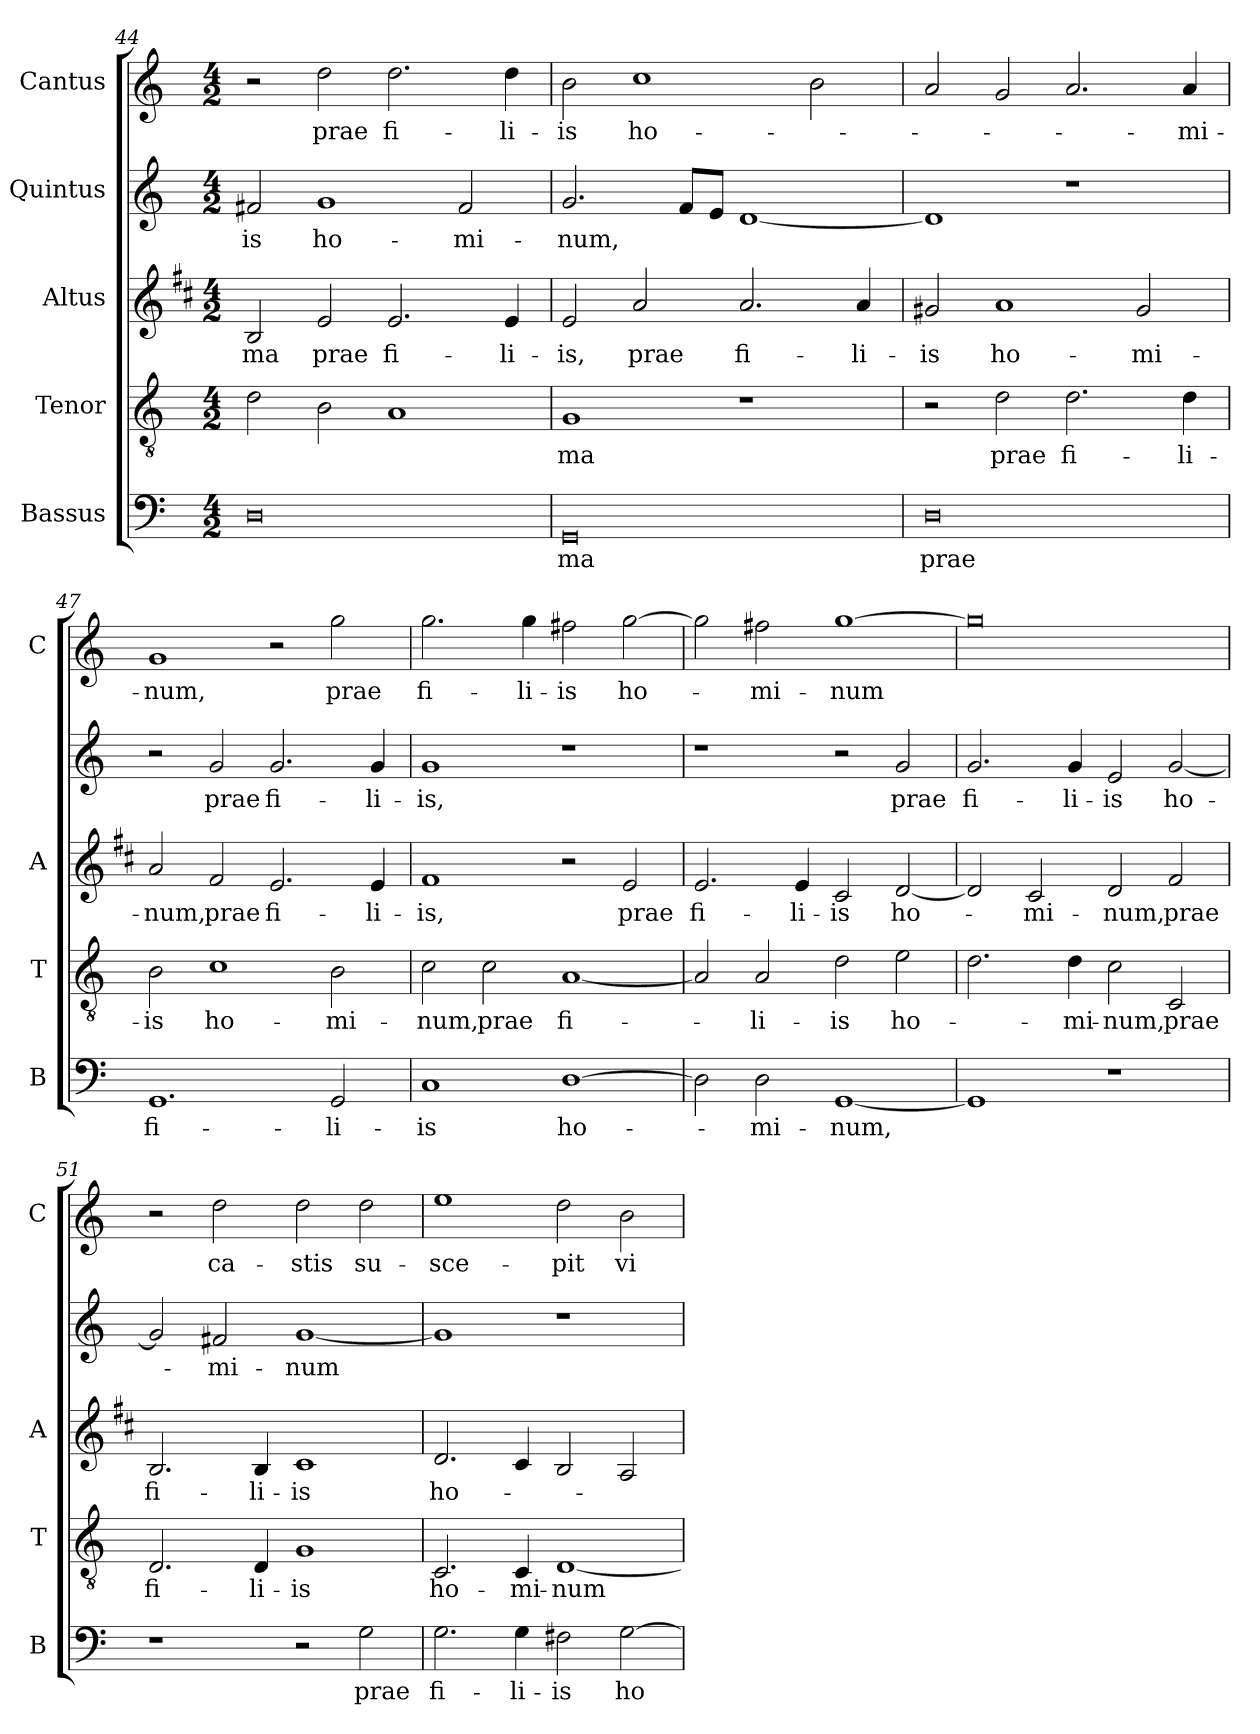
**kern	**text	**kern	**text	**kern	**text	**kern	**text	**kern	**text
*part5	*part5	*part4	*part4	*part3	*part3	*part2	*part2	*part1	*part1
*staff5	*staff5	*staff4	*staff4	*staff3	*staff3	*staff2	*staff2	*staff1	*staff1
*I"Bassus	*	*I"Tenor	*	*I"Altus	*	*I"Quintus	*	*I"Cantus	*
*I'B	*	*I'T	*	*I'A	*	*	*	*I'C	*
*clefF4	*	*clefGv2	*	*clefG2	*	*clefG2	*	*clefG2	*
*	*	*	*	*ITrd1c2	*	*	*	*	*
*k[]	*	*k[]	*	*k[]	*	*k[]	*	*k[]	*
*C:	*	*C:	*	*C:	*	*C:	*	*C:	*
*M4/2	*	*M4/2	*	*M4/2	*	*M4/2	*	*M4/2	*
=44	=44	=44	=44	=44	=44	=44	=44	=44	=44
!	!	!	!	!	!LO:LY:b	!	!LO:LY:b	!	!
0D	.	2d\	.	2A/	-ma	2f#X/	-is	2r	.
!	!	!	!	!	!LO:LY:b	!	!LO:LY:b	!	!LO:LY:b
.	.	2B\	.	2d/	prae	1g	ho-	2dd\	prae
!	!	!	!	!	!LO:LY:b	!	!	!	!LO:LY:b
.	.	1A	.	2.d/	fi-	.	.	2.dd\	fi-
!	!	!	!	!	!	!	!LO:LY:b	!	!
.	.	.	.	.	.	2f#/	-mi-	.	.
!	!	!	!	!	!LO:LY:b	!	!	!	!LO:LY:b
.	.	.	.	4d/	-li-	.	.	4dd\	-li-
=45	=45	=45	=45	=45	=45	=45	=45	=45	=45
!	!LO:LY:b	!	!LO:LY:b	!	!LO:LY:b	!	!LO:LY:b	!	!LO:LY:b
0GG	-ma	1G	-ma	2d/	-is,	2.g/	-num,	2b\	-is
!	!	!	!	!	!LO:LY:b	!	!	!	!LO:LY:b
.	.	.	.	2g/	prae	.	.	1cc	ho-
.	.	.	.	.	.	8f/L	.	.	.
.	.	.	.	.	.	8e/J	.	.	.
!	!	!	!	!	!LO:LY:b	!	!	!	!
.	.	1r	.	2.g/	fi-	[1d	.	.	.
.	.	.	.	.	.	.	.	2b\	.
!	!	!	!	!	!LO:LY:b	!	!	!	!
.	.	.	.	4g/	-li-	.	.	.	.
=46	=46	=46	=46	=46	=46	=46	=46	=46	=46
!	!LO:LY:b	!	!	!	!LO:LY:b	!	!	!	!
0D	prae	2r	.	2f#X/	-is	1d]	.	2a/	.
!	!	!	!LO:LY:b	!	!LO:LY:b	!	!	!	!
.	.	2d\	prae	1g	ho-	.	.	2g/	.
!	!	!	!LO:LY:b	!	!	!	!	!	!
.	.	2.d\	fi-	.	.	1r	.	2.a/	.
!	!	!	!	!	!LO:LY:b	!	!	!	!
.	.	.	.	2f#/	-mi-	.	.	.	.
!	!	!	!LO:LY:b	!	!	!	!	!	!LO:LY:b
.	.	4d\	-li-	.	.	.	.	4a/	-mi-
=47	=47	=47	=47	=47	=47	=47	=47	=47	=47
!	!LO:LY:b	!	!LO:LY:b	!	!LO:LY:b	!	!	!	!LO:LY:b
1.GG	fi-	2B\	-is	2g/	-num,	2r	.	1g	-num,
!	!	!	!LO:LY:b	!	!LO:LY:b	!	!LO:LY:b	!	!
.	.	1c	ho-	2e/	prae	2g/	prae	.	.
!	!	!	!	!	!LO:LY:b	!	!LO:LY:b	!	!
.	.	.	.	2.d/	fi-	2.g/	fi-	2r	.
!	!LO:LY:b	!	!LO:LY:b	!	!	!	!	!	!LO:LY:b
2GG/	-li-	2B\	-mi-	.	.	.	.	2gg\	prae
!	!	!	!	!	!LO:LY:b	!	!LO:LY:b	!	!
.	.	.	.	4d/	-li-	4g/	-li-	.	.
!!LO:LB:g=z
=48	=48	=48	=48	=48	=48	=48	=48	=48	=48
!	!LO:LY:b	!	!LO:LY:b	!	!LO:LY:b	!	!LO:LY:b	!	!LO:LY:b
1C	-is	2c\	-num,	1e	-is,	1g	-is,	2.gg\	fi-
!	!	!	!LO:LY:b	!	!	!	!	!	!
.	.	2c\	prae	.	.	.	.	.	.
!	!	!	!	!	!	!	!	!	!LO:LY:b
.	.	.	.	.	.	.	.	4gg\	-li-
!	!LO:LY:b	!	!LO:LY:b	!	!	!	!	!	!LO:LY:b
[1D	ho-	[1A	fi-	2r	.	1r	.	2ff#X\	-is
!	!	!	!	!	!LO:LY:b	!	!	!	!LO:LY:b
.	.	.	.	2d/	prae	.	.	[2gg\	ho-
=49	=49	=49	=49	=49	=49	=49	=49	=49	=49
!	!	!	!	!	!LO:LY:b	!	!	!	!
2D\]	.	2A/]	.	2.d/	fi-	1r	.	2gg\]	.
!	!LO:LY:b	!	!LO:LY:b	!	!	!	!	!	!LO:LY:b
2D\	-mi-	2A/	-li-	.	.	.	.	2ff#X\	-mi-
!	!	!	!	!	!LO:LY:b	!	!	!	!
.	.	.	.	4d/	-li-	.	.	.	.
!	!LO:LY:b	!	!LO:LY:b	!	!LO:LY:b	!	!	!	!LO:LY:b
[1GG	-num,	2d\	-is	2B/	-is	2r	.	[1gg	-num
!	!	!	!LO:LY:b	!	!LO:LY:b	!	!LO:LY:b	!	!
.	.	2e\	ho-	[2c/	ho-	2g/	prae	.	.
=50	=50	=50	=50	=50	=50	=50	=50	=50	=50
!	!	!	!	!	!	!	!LO:LY:b	!	!
1GG]	.	2.d\	.	2c/]	.	2.g/	fi-	0gg]	.
!	!	!	!	!	!LO:LY:b	!	!	!	!
.	.	.	.	2B/	-mi-	.	.	.	.
!	!	!	!LO:LY:b	!	!	!	!LO:LY:b	!	!
.	.	4d\	-mi-	.	.	4g/	-li-	.	.
!	!	!	!LO:LY:b	!	!LO:LY:b	!	!LO:LY:b	!	!
1r	.	2c\	-num,	2c/	-num,	2e/	-is	.	.
!	!	!	!LO:LY:b	!	!LO:LY:b	!	!LO:LY:b	!	!
.	.	2C/	prae	2e/	prae	[2g/	ho-	.	.
=51	=51	=51	=51	=51	=51	=51	=51	=51	=51
!	!	!	!LO:LY:b	!	!LO:LY:b	!	!	!	!
1r	.	2.D/	fi-	2.A/	fi-	2g/]	.	2r	.
!	!	!	!	!	!	!	!LO:LY:b	!	!LO:LY:b
.	.	.	.	.	.	2f#X/	-mi-	2dd\	ca-
!	!	!	!LO:LY:b	!	!LO:LY:b	!	!	!	!
.	.	4D/	-li-	4A/	-li-	.	.	.	.
!	!	!	!LO:LY:b	!	!LO:LY:b	!	!LO:LY:b	!	!LO:LY:b
2r	.	1G	-is	1B	-is	[1g	-num	2dd\	-stis
!	!LO:LY:b	!	!	!	!	!	!	!	!LO:LY:b
2G\	prae	.	.	.	.	.	.	2dd\	su-
=52	=52	=52	=52	=52	=52	=52	=52	=52	=52
!	!LO:LY:b	!	!LO:LY:b	!	!LO:LY:b	!	!	!	!LO:LY:b
2.G\	fi-	2.C/	ho-	2.c/	ho-	1g]	.	1ee	-sce-
!	!LO:LY:b	!	!LO:LY:b	!	!	!	!	!	!
4G\	-li-	4C/	-mi-	4B/	.	.	.	.	.
!	!LO:LY:b	!	!LO:LY:b	!	!	!	!	!	!LO:LY:b
2F#X\	-is	[1D	-num	2A/	.	1r	.	2dd\	-pit
!	!LO:LY:b	!	!	!	!	!	!	!	!LO:LY:b
[2G\	ho-	.	.	2G/	.	.	.	2b\	vi-
=	=	=	=	=	=	=	=	=	=
*-	*-	*-	*-	*-	*-	*-	*-	*-	*-
